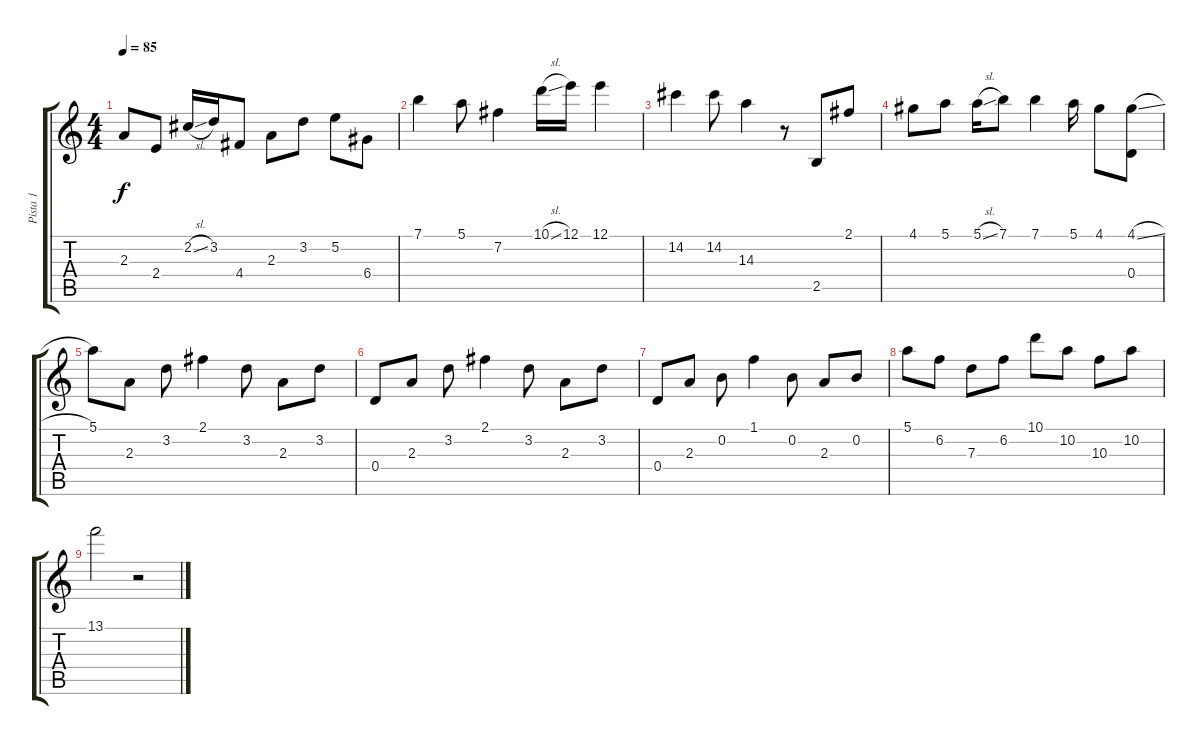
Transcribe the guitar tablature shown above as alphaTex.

\track ("Pista 1" "Pista 1") {instrument acousticguitarnylon}
\staff {score tabs}
\tuning (E4 B3 G3 D3 A2 E2) {hide}
\ts (4 4)
\tempo 85
\clef g2
\ks c
2.3.8{dy f} 2.4.8 2.2{sl}.16 3.2.16 4.4.8 2.3.8 3.2.8 5.2.8 6.4.8 |
7.1.4 5.1.8 7.2.4 10.1{sl}.16 12.1.16 12.1.4 |
14.2.4 14.2.8 14.3.4 r.8 2.5.8 2.1.8 |
4.1.8 5.1.8 5.1{sl}.16 7.1.8 7.1.4 5.1.16 4.1.8 (4.1{sl} 0.4).8 |
5.1.8 2.3.8 3.2.8 2.1.4 3.2.8 2.3.8 3.2.8 |
0.4.8 2.3.8 3.2.8 2.1.4 3.2.8 2.3.8 3.2.8 |
0.4.8 2.3.8 0.2.8 1.1.4 0.2.8 2.3.8 0.2.8 |
5.1.8 6.2.8 7.3.8 6.2.8 10.1.8 10.2.8 10.3.8 10.2.8 |
13.1.2 r.2
